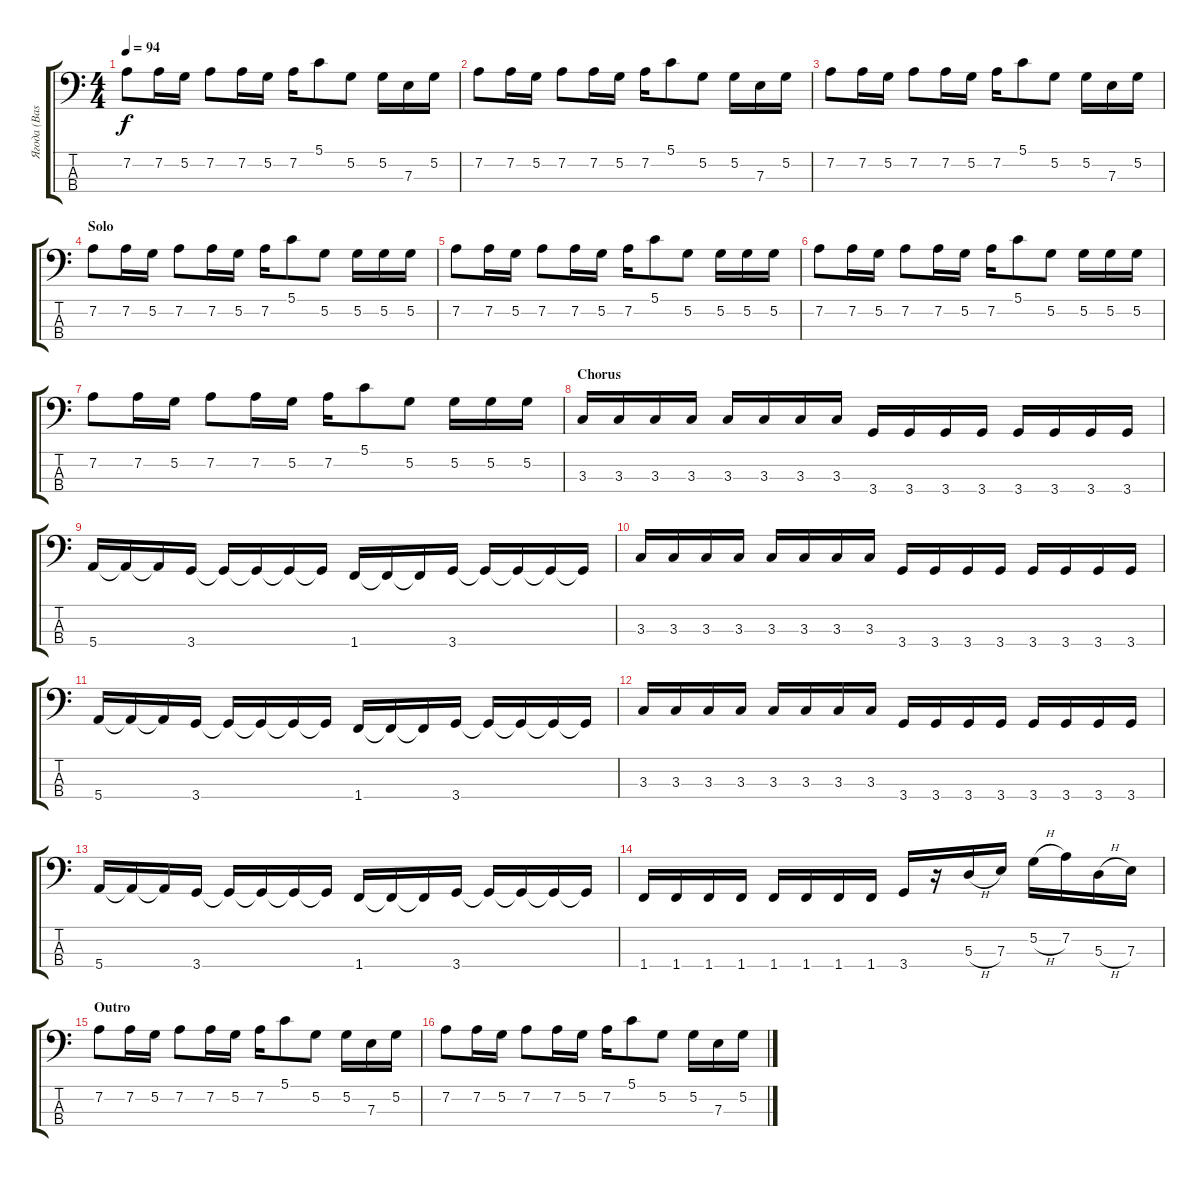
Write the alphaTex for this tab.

\track ("Ягода (Bass)" "Ягода (Bas") {instrument electricbassfinger}
\staff {score tabs}
\tuning (G2 D2 A1 E1) {hide}
\ts (4 4)
\tempo 94
\clef f4
\ks c
7.2.8{dy f} 7.2.16 5.2.16 7.2.8 7.2.16 5.2.16 7.2.16 5.1.8 5.2.8 5.2.16 7.3.16 5.2.16 |
7.2.8 7.2.16 5.2.16 7.2.8 7.2.16 5.2.16 7.2.16 5.1.8 5.2.8 5.2.16 7.3.16 5.2.16 |
7.2.8 7.2.16 5.2.16 7.2.8 7.2.16 5.2.16 7.2.16 5.1.8 5.2.8 5.2.16 7.3.16 5.2.16 |
\section ("" "Solo")
7.2.8 7.2.16 5.2.16 7.2.8 7.2.16 5.2.16 7.2.16 5.1.8 5.2.8 5.2.16 5.2.16 5.2.16 |
7.2.8 7.2.16 5.2.16 7.2.8 7.2.16 5.2.16 7.2.16 5.1.8 5.2.8 5.2.16 5.2.16 5.2.16 |
7.2.8 7.2.16 5.2.16 7.2.8 7.2.16 5.2.16 7.2.16 5.1.8 5.2.8 5.2.16 5.2.16 5.2.16 |
7.2.8 7.2.16 5.2.16 7.2.8 7.2.16 5.2.16 7.2.16 5.1.8 5.2.8 5.2.16 5.2.16 5.2.16 |
\section ("" "Chorus")
3.3.16 3.3.16 3.3.16 3.3.16 3.3.16 3.3.16 3.3.16 3.3.16 3.4.16 3.4.16 3.4.16 3.4.16 3.4.16 3.4.16 3.4.16 3.4.16 |
5.4.16 5.4{t}.16 5.4{t}.16 3.4.16 3.4{t}.16 3.4{t}.16 3.4{t}.16 3.4{t}.16 1.4.16 1.4{t}.16 1.4{t}.16 3.4.16 3.4{t}.16 3.4{t}.16 3.4{t}.16 3.4{t}.16 |
3.3.16 3.3.16 3.3.16 3.3.16 3.3.16 3.3.16 3.3.16 3.3.16 3.4.16 3.4.16 3.4.16 3.4.16 3.4.16 3.4.16 3.4.16 3.4.16 |
5.4.16 5.4{t}.16 5.4{t}.16 3.4.16 3.4{t}.16 3.4{t}.16 3.4{t}.16 3.4{t}.16 1.4.16 1.4{t}.16 1.4{t}.16 3.4.16 3.4{t}.16 3.4{t}.16 3.4{t}.16 3.4{t}.16 |
3.3.16 3.3.16 3.3.16 3.3.16 3.3.16 3.3.16 3.3.16 3.3.16 3.4.16 3.4.16 3.4.16 3.4.16 3.4.16 3.4.16 3.4.16 3.4.16 |
5.4.16 5.4{t}.16 5.4{t}.16 3.4.16 3.4{t}.16 3.4{t}.16 3.4{t}.16 3.4{t}.16 1.4.16 1.4{t}.16 1.4{t}.16 3.4.16 3.4{t}.16 3.4{t}.16 3.4{t}.16 3.4{t}.16 |
1.4.16 1.4.16 1.4.16 1.4.16 1.4.16 1.4.16 1.4.16 1.4.16 3.4.16 r.16 5.3{h}.16 7.3.16 5.2{h}.16 7.2.16 5.3{h}.16 7.3.16 |
\section ("" "Outro")
7.2.8 7.2.16 5.2.16 7.2.8 7.2.16 5.2.16 7.2.16 5.1.8 5.2.8 5.2.16 7.3.16 5.2.16 |
7.2.8 7.2.16 5.2.16 7.2.8 7.2.16 5.2.16 7.2.16 5.1.8 5.2.8 5.2.16 7.3.16 5.2.16
